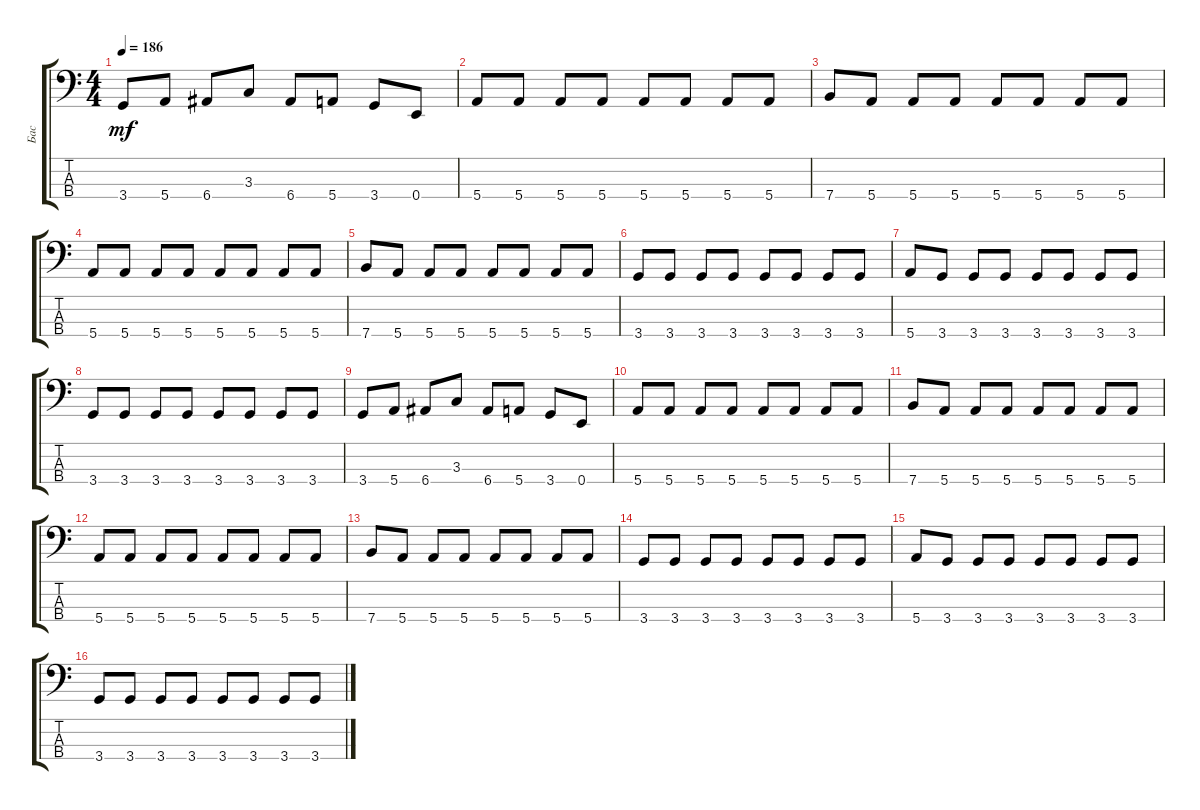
\track ("Бас" "Бас") {instrument electricbassfinger}
\staff {score tabs}
\tuning (G2 D2 A1 E1) {hide}
\ts (4 4)
\tempo 186
\clef f4
\ks aminor
3.4.8{dy mf} 5.4.8 6.4.8 3.3.8 6.4.8 5.4.8 3.4.8 0.4.8 |
5.4.8 5.4.8 5.4.8 5.4.8 5.4.8 5.4.8 5.4.8 5.4.8 |
7.4.8 5.4.8 5.4.8 5.4.8 5.4.8 5.4.8 5.4.8 5.4.8 |
5.4.8 5.4.8 5.4.8 5.4.8 5.4.8 5.4.8 5.4.8 5.4.8 |
7.4.8 5.4.8 5.4.8 5.4.8 5.4.8 5.4.8 5.4.8 5.4.8 |
3.4.8 3.4.8 3.4.8 3.4.8 3.4.8 3.4.8 3.4.8 3.4.8 |
5.4.8 3.4.8 3.4.8 3.4.8 3.4.8 3.4.8 3.4.8 3.4.8 |
3.4.8 3.4.8 3.4.8 3.4.8 3.4.8 3.4.8 3.4.8 3.4.8 |
3.4.8 5.4.8 6.4.8 3.3.8 6.4.8 5.4.8 3.4.8 0.4.8 |
5.4.8 5.4.8 5.4.8 5.4.8 5.4.8 5.4.8 5.4.8 5.4.8 |
7.4.8 5.4.8 5.4.8 5.4.8 5.4.8 5.4.8 5.4.8 5.4.8 |
5.4.8 5.4.8 5.4.8 5.4.8 5.4.8 5.4.8 5.4.8 5.4.8 |
7.4.8 5.4.8 5.4.8 5.4.8 5.4.8 5.4.8 5.4.8 5.4.8 |
3.4.8 3.4.8 3.4.8 3.4.8 3.4.8 3.4.8 3.4.8 3.4.8 |
5.4.8 3.4.8 3.4.8 3.4.8 3.4.8 3.4.8 3.4.8 3.4.8 |
3.4.8 3.4.8 3.4.8 3.4.8 3.4.8 3.4.8 3.4.8 3.4.8
